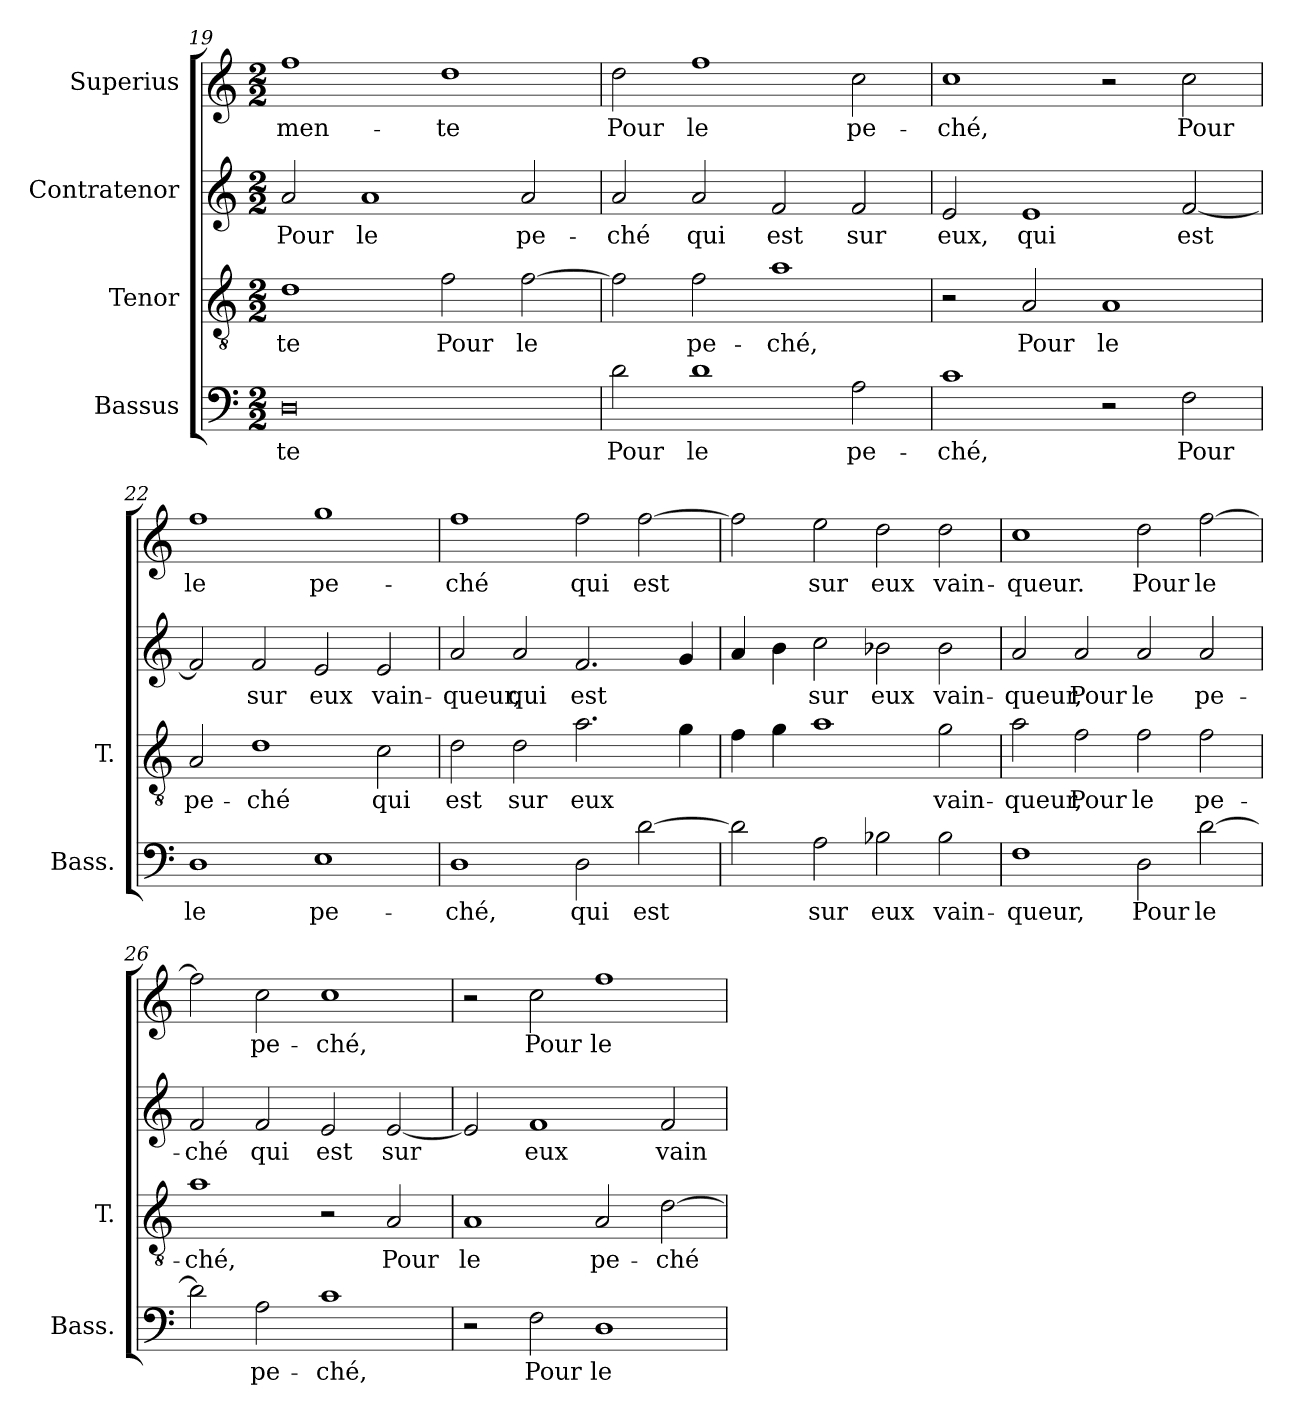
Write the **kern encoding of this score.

**kern	**text	**kern	**text	**kern	**text	**kern	**text
*part4	*part4	*part3	*part3	*part2	*part2	*part1	*part1
*staff4	*staff4	*staff3	*staff3	*staff2	*staff2	*staff1	*staff1
*I"Bassus	*	*I"Tenor	*	*I"Contratenor	*	*I"Superius	*
*I'Bass.	*	*I'T.	*	*	*	*	*
*clefF4	*	*clefGv2	*	*clefG2	*	*clefG2	*
*	*	*ITrd7c12	*	*	*	*	*
*k[]	*	*k[]	*	*k[]	*	*k[]	*
*C:	*	*C:	*	*C:	*	*C:	*
*M2/2	*	*M2/2	*	*M2/2	*	*M2/2	*
=19	=19	=19	=19	=19	=19	=19	=19
0D\	-te	1D\	-te	2a/	Pour	1ff\	-men-
.	.	.	.	1a/	le	.	.
.	.	2F\	Pour	.	.	1dd\	-te
.	.	[2F\	le	2a/	pe-	.	.
=20	=20	=20	=20	=20	=20	=20	=20
2d\	Pour	2F\]	.	2a/	-ché	2dd\	Pour
1d\	le	2F\	pe-	2a/	qui	1ff\	le
.	.	1A\	-ché,	2f/	est	.	.
2A\	pe-	.	.	2f/	sur	2cc\	pe-
!!LO:LB:g=z
=21	=21	=21	=21	=21	=21	=21	=21
1c\	-ché,	2r	.	2e/	eux,	1cc\	-ché,
.	.	2AA/	Pour	1e/	qui	.	.
2r	.	1AA/	le	.	.	2r	.
2F\	Pour	.	.	[2f/	est	2cc\	Pour
=22	=22	=22	=22	=22	=22	=22	=22
1D\	le	2AA/	pe-	2f/]	.	1ff\	le
.	.	1D\	-ché	2f/	sur	.	.
1E\	pe-	.	.	2e/	eux	1gg\	pe-
.	.	2C\	qui	2e/	vain-	.	.
=23	=23	=23	=23	=23	=23	=23	=23
1D\	-ché,	2D\	est	2a/	-queur,	1ff\	-ché
.	.	2D\	sur	2a/	qui	.	.
2D\	qui	2.A\	eux	2.f/	est	2ff\	qui
[2d\	est	.	.	.	.	[2ff\	est
.	.	4G\	.	4g/	.	.	.
=24	=24	=24	=24	=24	=24	=24	=24
2d\]	.	4F\	.	4a/	.	2ff\]	.
.	.	4G\	.	4b\	.	.	.
2A\	sur	1A\	.	2cc\	sur	2ee\	sur
2B-X\	eux	.	.	2b-X\	eux	2dd\	eux
2B-\	vain-	2G\	vain-	2b-\	vain-	2dd\	vain-
!!LO:LB:g=z
=25	=25	=25	=25	=25	=25	=25	=25
1F\	-queur,	2A\	-queur,	2a/	-queur,	1cc\	-queur.
.	.	2F\	Pour	2a/	Pour	.	.
2D\	Pour	2F\	le	2a/	le	2dd\	Pour
[2d\	le	2F\	pe-	2a/	pe-	[2ff\	le
=26	=26	=26	=26	=26	=26	=26	=26
2d\]	.	1A\	-ché,	2f/	-ché	2ff\]	.
2A\	pe-	.	.	2f/	qui	2cc\	pe-
1c\	-ché,	2r	.	2e/	est	1cc\	-ché,
.	.	2AA/	Pour	[2e/	sur	.	.
=27	=27	=27	=27	=27	=27	=27	=27
2r	.	1AA/	le	2e/]	.	2r	.
2F\	Pour	.	.	1f/	eux	2cc\	Pour
1D\	le	2AA/	pe-	.	.	1ff\	le
.	.	[2D\	-ché	2f/	vain-	.	.
=	=	=	=	=	=	=	=
*-	*-	*-	*-	*-	*-	*-	*-
